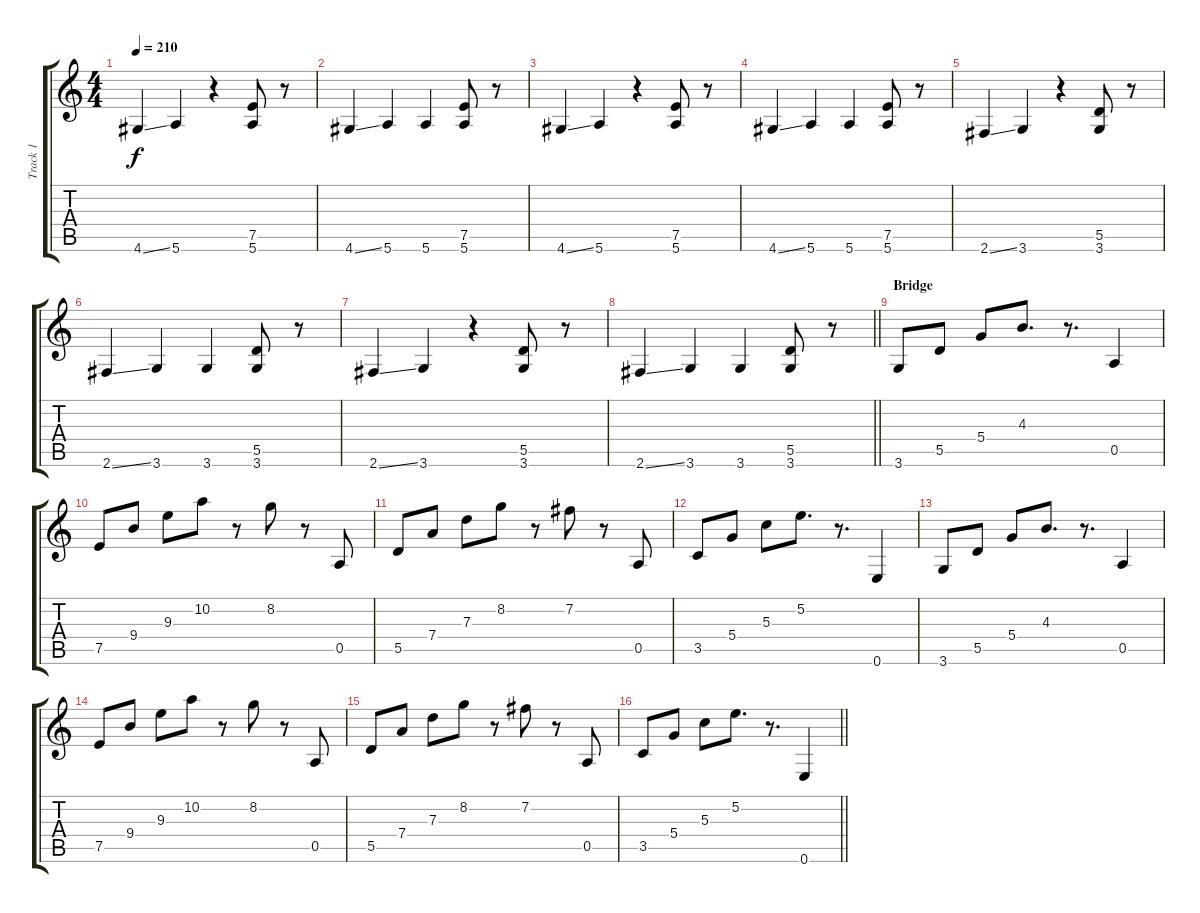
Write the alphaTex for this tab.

\track ("Track 1" "Track 1") {instrument electricguitarjazz}
\staff {score tabs}
\tuning (E4 B3 G3 D3 A2 E2) {hide}
\ts (4 4)
\tempo 210
\clef g2
\ks c
4.6{ss}.4{dy f} 5.6.4 r.4 (7.5 5.6).8 r.8 |
4.6{ss}.4 5.6.4 5.6.4 (7.5 5.6).8 r.8 |
4.6{ss}.4 5.6.4 r.4 (7.5 5.6).8 r.8 |
4.6{ss}.4 5.6.4 5.6.4 (7.5 5.6).8 r.8 |
2.6{ss}.4 3.6.4 r.4 (5.5 3.6).8 r.8 |
2.6{ss}.4 3.6.4 3.6.4 (5.5 3.6).8 r.8 |
2.6{ss}.4 3.6.4 r.4 (5.5 3.6).8 r.8 |
\barLineRight lightlight
2.6{ss}.4 3.6.4 3.6.4 (5.5 3.6).8 r.8 |
\section ("" "Bridge")
3.6.8 5.5.8 5.4.8 4.3.8{d} r.8{d} 0.5.4 |
7.5.8 9.4.8 9.3.8 10.2.8 r.8 8.2.8 r.8 0.5.8 |
5.5.8 7.4.8 7.3.8 8.2.8 r.8 7.2.8 r.8 0.5.8 |
3.5.8 5.4.8 5.3.8 5.2.8{d} r.8{d} 0.6.4 |
3.6.8 5.5.8 5.4.8 4.3.8{d} r.8{d} 0.5.4 |
7.5.8 9.4.8 9.3.8 10.2.8 r.8 8.2.8 r.8 0.5.8 |
5.5.8 7.4.8 7.3.8 8.2.8 r.8 7.2.8 r.8 0.5.8 |
\barLineRight lightlight
3.5.8 5.4.8 5.3.8 5.2.8{d} r.8{d} 0.6.4
